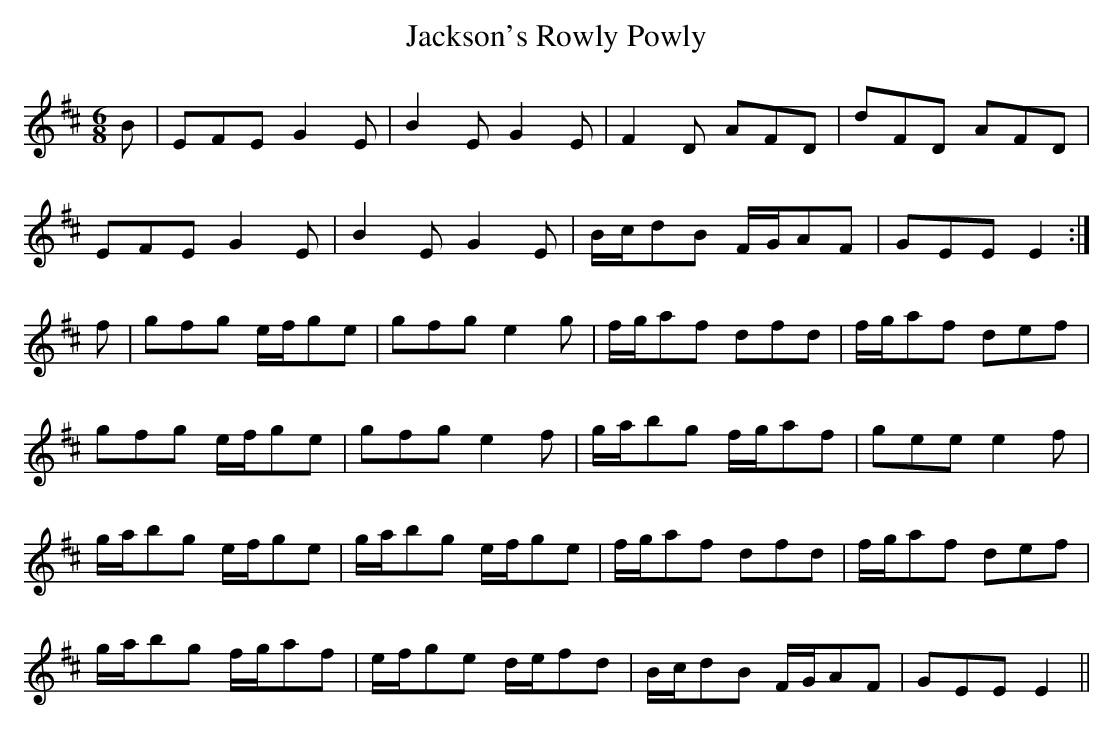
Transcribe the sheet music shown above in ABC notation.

X:1
T:Jackson's Rowly Powly
M:6/8
L:1/8
K:Edor
B|EFE G2 E|B2 E G2 E|F2 D AFD|dFD AFD|
EFE G2 E|B2 E G2 E|B/2c/2dB F/2G/2AF|GEE E2:|
f|gfg e/2f/2ge|gfg e2 g|f/2g/2af dfd|f/2g/2af def|
gfg e/2f/2ge|gfg e2 f|g/2a/2bg f/2g/2af|gee e2 f|
g/2a/2bg e/2f/2ge|g/2a/2bg e/2f/2ge|f/2g/2af dfd|f/2g/2af def|
g/2a/2bg f/2g/2af|e/2f/2ge d/2e/2fd|B/2c/2dB F/2G/2AF|GEE E2||
